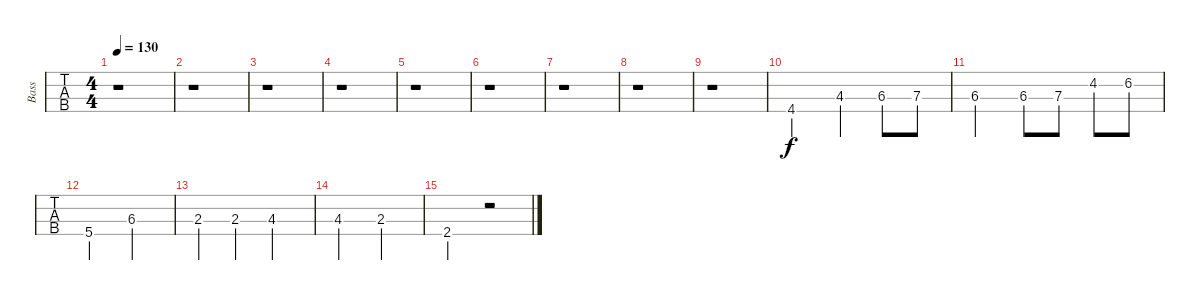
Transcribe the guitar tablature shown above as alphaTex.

\track ("Bass" "Bass") {instrument electricbasspick}
\staff {tabs}
\tuning (Eb2 Bb1 F1 C1) {hide}
\ts (4 4)
\tempo 130
\clef f4
\ks c
r.1{dy f} |
r.1 |
r.1 |
r.1 |
r.1 |
r.1 |
r.1 |
r.1 |
r.1 |
4.4.2 4.3.4 6.3.8 7.3.8 |
6.3.2 6.3.8 7.3.8 4.2.8 6.2.8 |
5.4.2 6.3.2 |
2.3.4 2.3.4 4.3.2 |
4.3.2 2.3.2 |
2.4.2 r.2
